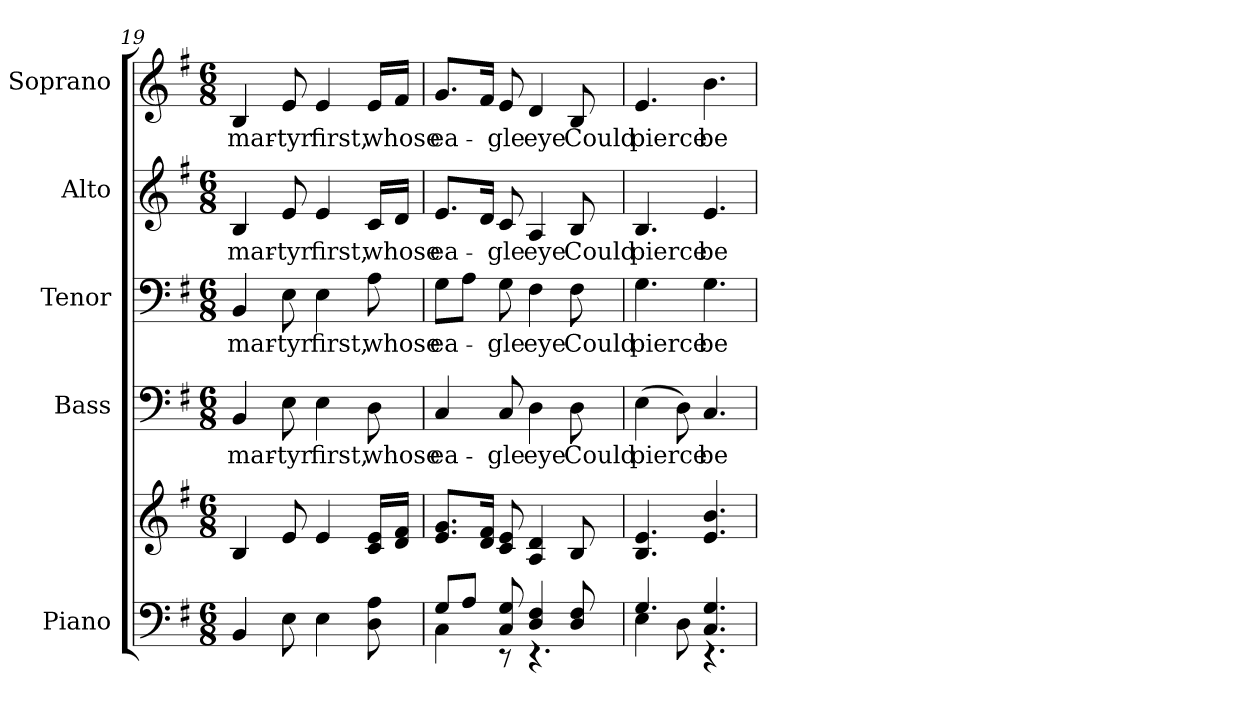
**kern	**kern	**kern	**text	**kern	**text	**kern	**text	**kern	**text
*part5	*part5	*part4	*part4	*part3	*part3	*part2	*part2	*part1	*part1
*staff6	*staff5	*staff4	*staff4	*staff3	*staff3	*staff2	*staff2	*staff1	*staff1
*I"Piano	*	*I"Bass	*	*I"Tenor	*	*I"Alto	*	*I"Soprano	*
*I'Pno.	*	*I'B.	*	*I'T.	*	*I'A.	*	*I'S.	*
*clefF4	*clefG2	*clefF4	*	*clefF4	*	*clefG2	*	*clefG2	*
*k[f#]	*k[f#]	*k[f#]	*	*k[f#]	*	*k[f#]	*	*k[f#]	*
*G:	*G:	*G:	*	*G:	*	*G:	*	*G:	*
*M6/8	*M6/8	*M6/8	*	*M6/8	*	*M6/8	*	*M6/8	*
=19	=19	=19	=19	=19	=19	=19	=19	=19	=19
!	!	!	!LO:LY:b:color=#000000	!	!	!	!	!	!
!	!	!	!	!	!LO:LY:b:color=#000000	!	!	!	!
!	!	!	!	!	!	!	!LO:LY:b:color=#000000	!	!
!	!	!	!	!	!	!	!	!	!LO:LY:b:color=#000000
4BBi/	4Bi/	4BBi/	mar-	4BBi/	mar-	4Bi/	mar-	4Bi/	mar-
!	!	!	!LO:LY:b:color=#000000	!	!	!	!	!	!
!	!	!	!	!	!LO:LY:b:color=#000000	!	!	!	!
!	!	!	!	!	!	!	!LO:LY:b:color=#000000	!	!
!	!	!	!	!	!	!	!	!	!LO:LY:b:color=#000000
8Ei\	8ei/	8Ei\	-tyr	8Ei\	-tyr	8ei/	-tyr	8ei/	-tyr
!	!	!	!LO:LY:b:color=#000000	!	!	!	!	!	!
!	!	!	!	!	!LO:LY:b:color=#000000	!	!	!	!
!	!	!	!	!	!	!	!LO:LY:b:color=#000000	!	!
!	!	!	!	!	!	!	!	!	!LO:LY:b:color=#000000
4Ei\	4ei/	4Ei\	first,	4Ei\	first,	4ei/	first,	4ei/	first,
!	!	!	!LO:LY:b:color=#000000	!	!	!	!	!	!
!	!	!	!	!	!LO:LY:b:color=#000000	!	!	!	!
!	!	!	!	!	!	!	!LO:LY:b:color=#000000	!	!
!	!	!	!	!	!	!	!	!	!LO:LY:b:color=#000000
8Di\ 8Ai	16ci/ 16eiLL	8Di\	whose	8Ai\	whose	16ci/LL	whose	16ei/LL	whose
.	16di/ 16f#iJJ	.	.	.	.	16di/JJ	.	16f#i/JJ	.
!!LO:PB:g=z
=20	=20	=20	=20	=20	=20	=20	=20	=20	=20
*^	*	*	*	*	*	*	*	*	*
!	!	!	!	!LO:LY:b:color=#000000	!	!	!	!	!	!
!	!	!	!	!	!	!LO:LY:b:color=#000000	!	!	!	!
!	!	!	!	!	!	!	!	!LO:LY:b:color=#000000	!	!
!	!	!	!	!	!	!	!	!	!	!LO:LY:b:color=#000000
8Gi/L	4Ci\	8.ei/ 8.giL	4Ci/	ea-	8Gi\L	ea-	8.ei/L	ea-	8.gi/L	ea-
8Ai/J	.	.	.	.	8Ai\J	.	.	.	.	.
.	.	16di/ 16f#iJk	.	.	.	.	16di/Jk	.	16f#i/Jk	.
!	!	!	!	!LO:LY:b:color=#000000	!	!	!	!	!	!
!	!	!	!	!	!	!LO:LY:b:color=#000000	!	!	!	!
!	!	!	!	!	!	!	!	!LO:LY:b:color=#000000	!	!
!	!	!	!	!	!	!	!	!	!	!LO:LY:b:color=#000000
8Ci/ 8Gi	8r	8ci/ 8ei	8Ci/	-gle	8Gi\	-gle	8ci/	-gle	8ei/	-gle
!	!	!	!	!LO:LY:b:color=#000000	!	!	!	!	!	!
!	!	!	!	!	!	!LO:LY:b:color=#000000	!	!	!	!
!	!	!	!	!	!	!	!	!LO:LY:b:color=#000000	!	!
!	!	!	!	!	!	!	!	!	!	!LO:LY:b:color=#000000
4Di/ 4F#i	4.r	4Ai/ 4di	4Di\	eye	4F#i\	eye	4Ai/	eye	4di/	eye
!	!	!	!	!LO:LY:b:color=#000000	!	!	!	!	!	!
!	!	!	!	!	!	!LO:LY:b:color=#000000	!	!	!	!
!	!	!	!	!	!	!	!	!LO:LY:b:color=#000000	!	!
!	!	!	!	!	!	!	!	!	!	!LO:LY:b:color=#000000
8Di/ 8F#i	.	8Bi/	8Di\	Could	8F#i\	Could	8Bi/	Could	8Bi/	Could
=21	=21	=21	=21	=21	=21	=21	=21	=21	=21	=21
!	!	!	!	!LO:LY:b:color=#000000	!	!	!	!	!	!
!	!	!	!	!	!	!LO:LY:b:color=#000000	!	!	!	!
!	!	!	!	!	!	!	!	!LO:LY:b:color=#000000	!	!
!	!	!	!	!	!	!	!	!	!	!LO:LY:b:color=#000000
4.Gi/	4Ei\	4.Bi/ 4.ei	(4Ei\	pierce	4.Gi\	pierce	4.Bi/	pierce	4.ei/	pierce
.	8Di\	.	8Di\)	.	.	.	.	.	.	.
!	!	!	!	!LO:LY:b:color=#000000	!	!	!	!	!	!
!	!	!	!	!	!	!LO:LY:b:color=#000000	!	!	!	!
!	!	!	!	!	!	!	!	!LO:LY:b:color=#000000	!	!
!	!	!	!	!	!	!	!	!	!	!LO:LY:b:color=#000000
4.Ci/ 4.Gi	4.r	4.ei/ 4.bi	4.Ci/	be-	4.Gi\	be-	4.ei/	be-	4.bi\	be-
*v	*v	*	*	*	*	*	*	*	*	*
=	=	=	=	=	=	=	=	=	=
*-	*-	*-	*-	*-	*-	*-	*-	*-	*-
